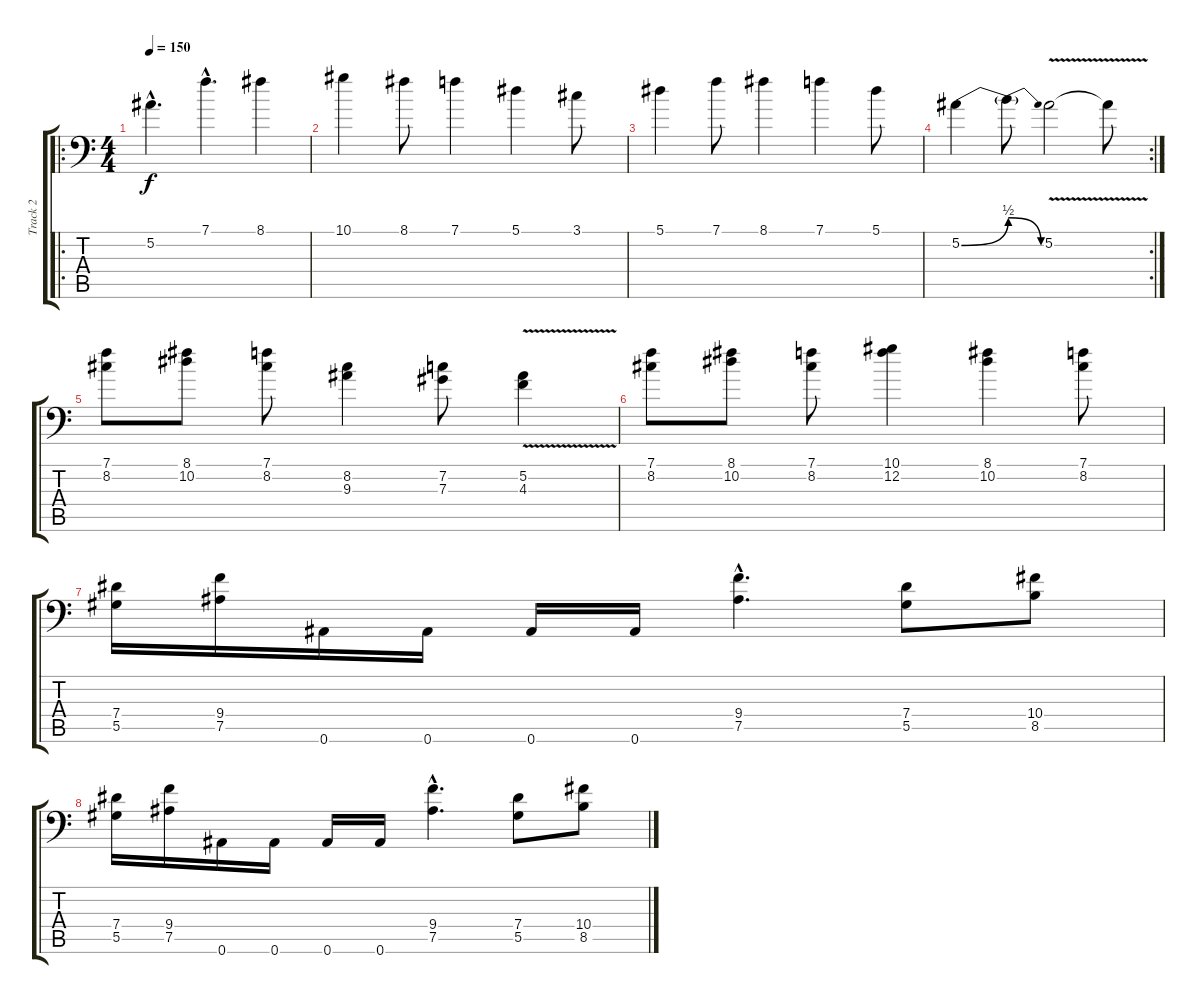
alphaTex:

\track ("Track 2" "Track 2") {instrument distortionguitar}
\staff {score tabs}
\tuning (Bb3 F3 Db3 Ab2 Eb2 Bb1) {hide}
\ro
\ts (4 4)
\tempo 150
\clef f4
\ks c
5.2{hac}.4{d dy f} 7.1{hac}.4{d} 8.1.4 |
10.1.4 8.1.8 7.1.4 5.1.4 3.1.8 |
5.1.4 7.1.8 8.1.4 7.1.4 5.1.8 |
\rc 2
5.2{be (bend 0 0 60 2)}.4 5.2{be (release 0 2 60 0) t}.8 5.2{v}.2 5.2{t}.8 |
(7.1 8.2).8 (8.1 10.2).8 (7.1 8.2).8 (8.2 9.3).4 (7.2 7.3).8 (5.2{v} 4.3).4 |
(7.1 8.2).8 (8.1 10.2).8 (7.1 8.2).8 (10.1 12.2).4 (8.1 10.2).4 (7.1 8.2).8 |
(7.4 5.5).16 (9.4 7.5).16 0.6.16 0.6.16 0.6.16 0.6.16 (9.4{hac} 7.5{hac}).4{d} (7.4 5.5).8 (10.4 8.5).8 |
(7.4 5.5).16 (9.4 7.5).16 0.6.16 0.6.16 0.6.16 0.6.16 (9.4{hac} 7.5{hac}).4{d} (7.4 5.5).8 (10.4 8.5).8
